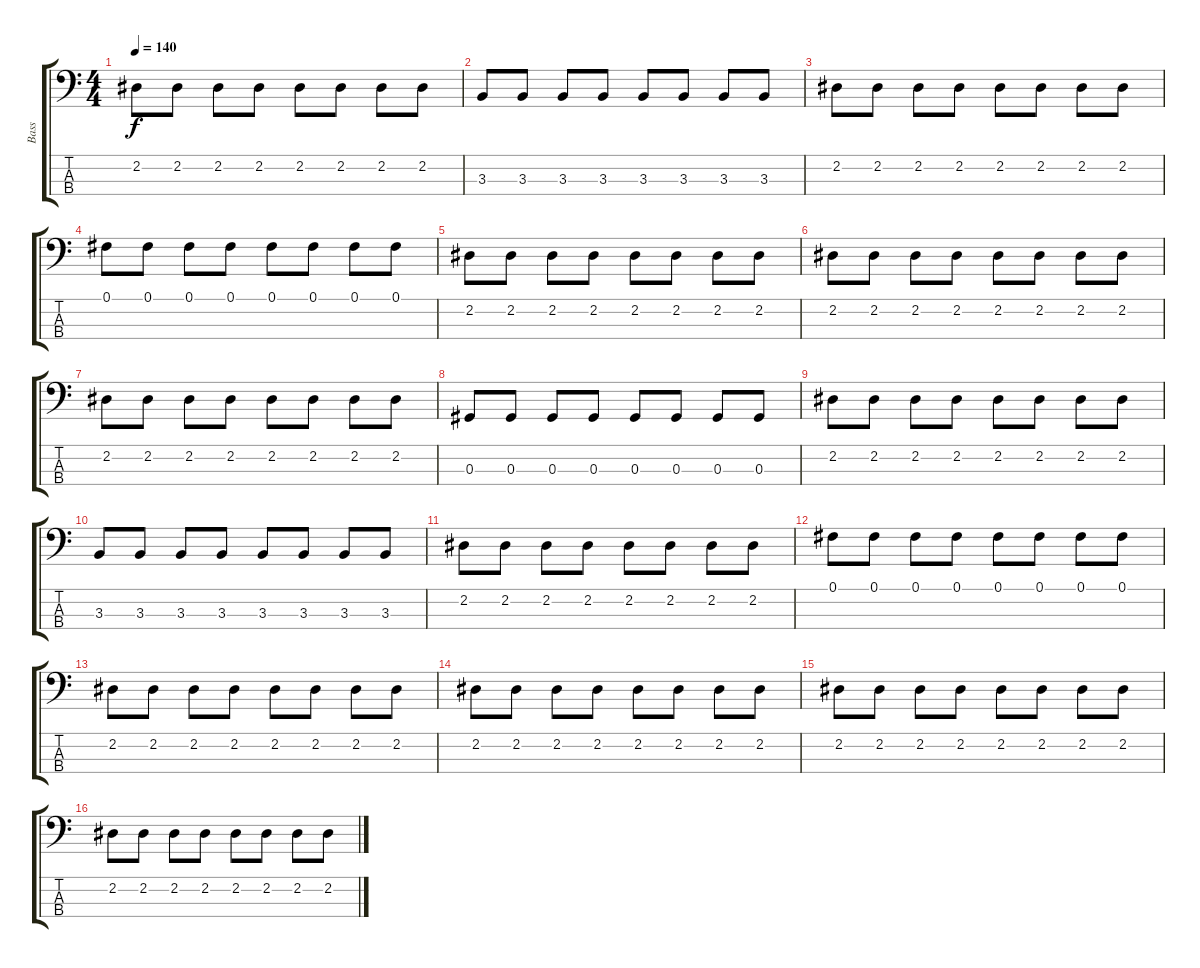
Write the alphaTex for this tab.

\track ("Bass" "Bass") {instrument electricbassfinger}
\staff {score tabs}
\tuning (Gb2 Db2 Ab1 Eb1) {hide}
\ts (4 4)
\tempo 140
\clef f4
\ks c
2.2.8{dy f} 2.2.8 2.2.8 2.2.8 2.2.8 2.2.8 2.2.8 2.2.8 |
3.3.8 3.3.8 3.3.8 3.3.8 3.3.8 3.3.8 3.3.8 3.3.8 |
2.2.8 2.2.8 2.2.8 2.2.8 2.2.8 2.2.8 2.2.8 2.2.8 |
0.1.8 0.1.8 0.1.8 0.1.8 0.1.8 0.1.8 0.1.8 0.1.8 |
2.2.8 2.2.8 2.2.8 2.2.8 2.2.8 2.2.8 2.2.8 2.2.8 |
2.2.8 2.2.8 2.2.8 2.2.8 2.2.8 2.2.8 2.2.8 2.2.8 |
2.2.8 2.2.8 2.2.8 2.2.8 2.2.8 2.2.8 2.2.8 2.2.8 |
0.3.8 0.3.8 0.3.8 0.3.8 0.3.8 0.3.8 0.3.8 0.3.8 |
2.2.8 2.2.8 2.2.8 2.2.8 2.2.8 2.2.8 2.2.8 2.2.8 |
3.3.8 3.3.8 3.3.8 3.3.8 3.3.8 3.3.8 3.3.8 3.3.8 |
2.2.8 2.2.8 2.2.8 2.2.8 2.2.8 2.2.8 2.2.8 2.2.8 |
0.1.8 0.1.8 0.1.8 0.1.8 0.1.8 0.1.8 0.1.8 0.1.8 |
2.2.8 2.2.8 2.2.8 2.2.8 2.2.8 2.2.8 2.2.8 2.2.8 |
2.2.8 2.2.8 2.2.8 2.2.8 2.2.8 2.2.8 2.2.8 2.2.8 |
2.2.8 2.2.8 2.2.8 2.2.8 2.2.8 2.2.8 2.2.8 2.2.8 |
2.2.8 2.2.8 2.2.8 2.2.8 2.2.8 2.2.8 2.2.8 2.2.8
